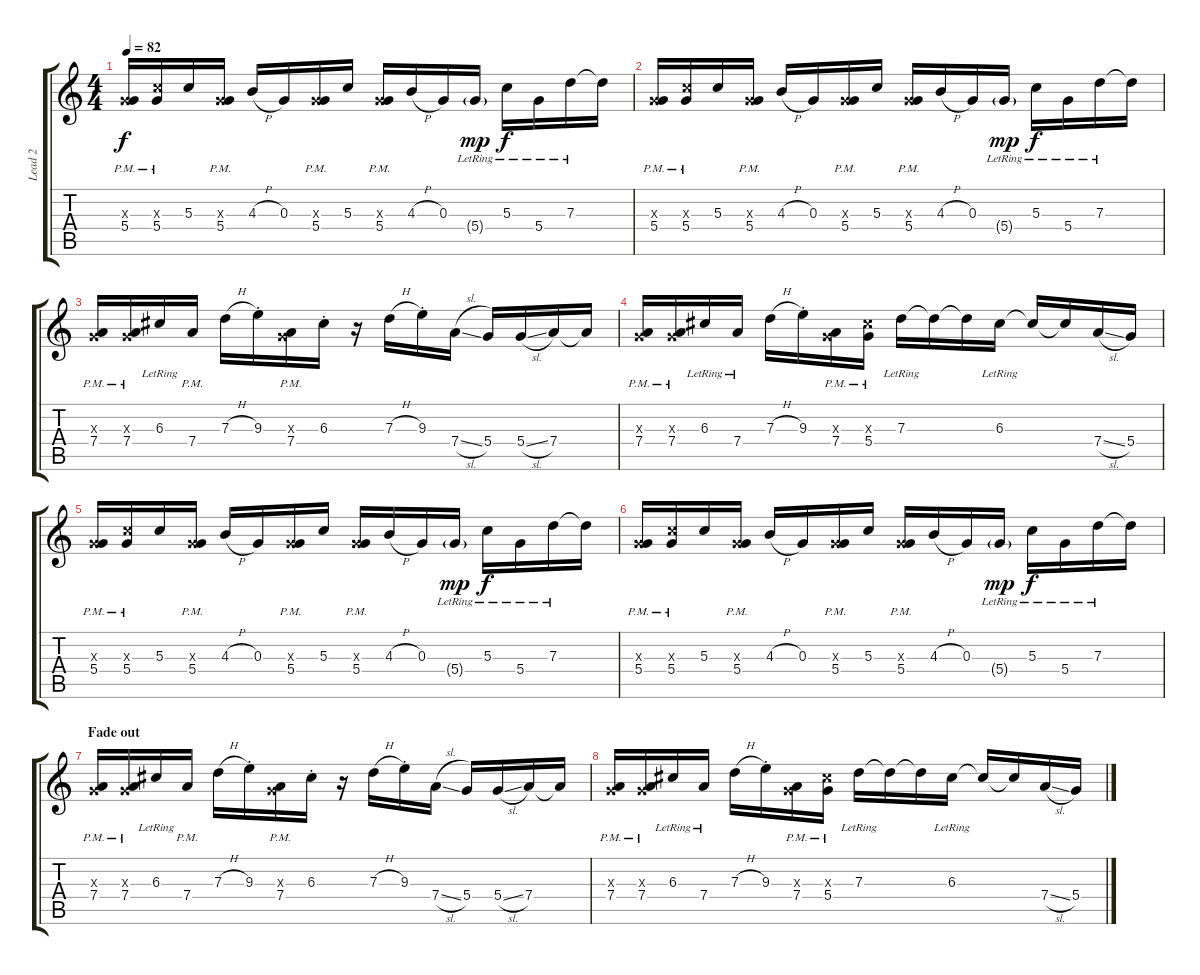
\track ("Lead 2" "Lead 2") {instrument distortionguitar}
\staff {score tabs}
\tuning (E4 B3 G3 D3 A2 E2) {hide}
\ts (4 4)
\tempo 82
\clef g2
\ks c
(0.3{x} 5.4{pm}).16{dy f} (5.3{x} 5.4{pm}).16 5.3.16 (0.3{x} 5.4{pm}).16 4.3{h}.16 0.3.16 (0.3{x} 5.4{pm}).16 5.3.16 (0.3{x} 5.4{pm}).16 4.3{h}.16 0.3.16 5.4{g lr}.16{dy mp} 5.3{lr}.16{dy f} 5.4{lr}.16 7.3{lr}.16 7.3{t}.16 |
(0.3{x} 5.4{pm}).16 (5.3{x} 5.4{pm}).16 5.3.16 (0.3{x} 5.4{pm}).16 4.3{h}.16 0.3.16 (0.3{x} 5.4{pm}).16 5.3.16 (0.3{x} 5.4{pm}).16 4.3{h}.16 0.3.16 5.4{g lr}.16{dy mp} 5.3{lr}.16{dy f} 5.4{lr}.16 7.3{lr}.16 7.3{t}.16 |
(0.3{x} 7.4{pm}).16 (0.3{x} 7.4{pm}).16 6.3{lr}.16 7.4{pm}.16 7.3{h}.16 9.3{st}.16 (0.3{x} 7.4{pm}).16 6.3{st}.16 r.16 7.3{h}.16 9.3{st}.16 7.4{sl}.16 5.4.16 5.4{sl}.16 7.4.16 7.4{t}.16 |
(0.3{x} 7.4{pm}).16 (0.3{x} 7.4{pm}).16 6.3{lr}.16 7.4{lr}.16 7.3{h}.16 9.3{st}.16 (0.3{x} 7.4{pm}).16 (6.3{x} 5.4{pm}).16 7.3{lr}.16 7.3{t}.16 7.3{t}.16 6.3{lr}.16 6.3{t}.16 6.3{t}.16 7.4{sl}.16 5.4.16 |
(0.3{x} 5.4{pm}).16 (5.3{x} 5.4{pm}).16 5.3.16 (0.3{x} 5.4{pm}).16 4.3{h}.16 0.3.16 (0.3{x} 5.4{pm}).16 5.3.16 (0.3{x} 5.4{pm}).16 4.3{h}.16 0.3.16 5.4{g lr}.16{dy mp} 5.3{lr}.16{dy f} 5.4{lr}.16 7.3{lr}.16 7.3{t}.16 |
(0.3{x} 5.4{pm}).16 (5.3{x} 5.4{pm}).16 5.3.16 (0.3{x} 5.4{pm}).16 4.3{h}.16 0.3.16 (0.3{x} 5.4{pm}).16 5.3.16 (0.3{x} 5.4{pm}).16 4.3{h}.16 0.3.16 5.4{g lr}.16{dy mp} 5.3{lr}.16{dy f} 5.4{lr}.16 7.3{lr}.16 7.3{t}.16 |
\section ("" "Fade out")
(0.3{x} 7.4{pm}).16 (0.3{x} 7.4{pm}).16 6.3{lr}.16 7.4{pm}.16 7.3{h}.16 9.3{st}.16 (0.3{x} 7.4{pm}).16 6.3{st}.16 r.16 7.3{h}.16 9.3{st}.16 7.4{sl}.16 5.4.16 5.4{sl}.16 7.4.16 7.4{t}.16 |
(0.3{x} 7.4{pm}).16 (0.3{x} 7.4{pm}).16 6.3{lr}.16 7.4{lr}.16 7.3{h}.16 9.3{st}.16 (0.3{x} 7.4{pm}).16 (6.3{x} 5.4{pm}).16 7.3{lr}.16 7.3{t}.16 7.3{t}.16 6.3{lr}.16 6.3{t}.16 6.3{t}.16 7.4{sl}.16 5.4.16
